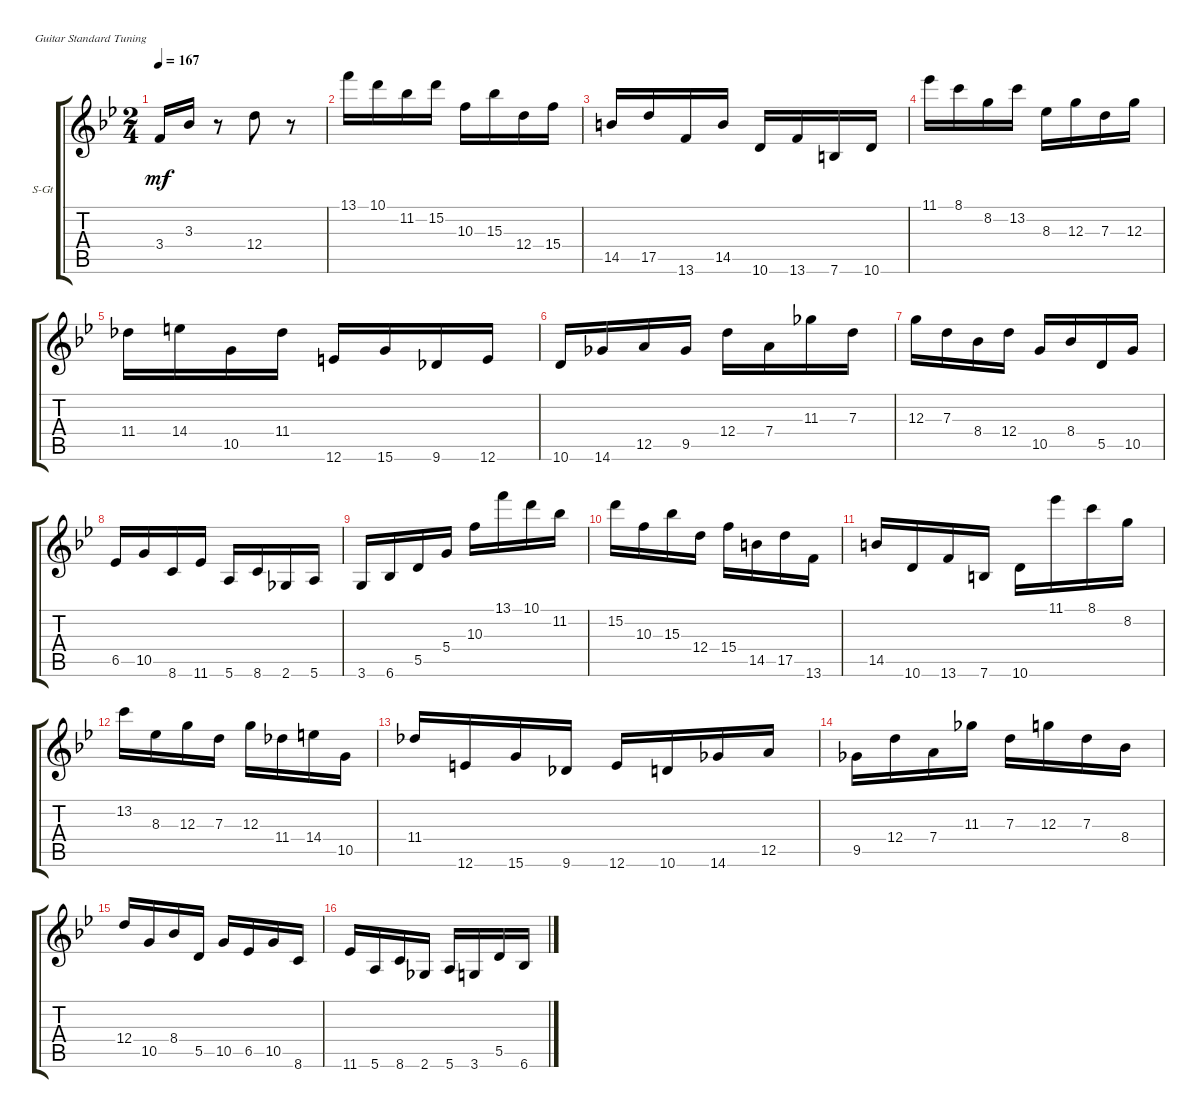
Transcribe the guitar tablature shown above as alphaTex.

\defaultSystemsLayout 4
\bracketExtendMode groupsimilarinstruments
\firstSystemTrackNameOrientation horizontal
\otherSystemsTrackNameOrientation horizontal
\track ("Steel Guitar" "S-Gt") {instrument acousticguitarsteel}
\staff {score tabs}
\tuning (E4 B3 G3 D3 A2 E2)
\ts (2 4)
\tempo 167
\clef g2
\ks bb
3.4.16{dy mf} 3.3.16 r.8 12.4.8 r.8 |
13.1.16 10.1.16 11.2.16 15.2.16 10.3.16 15.3.16 12.4.16 15.4.16 |
14.5.16 17.5.16 13.6.16 14.5.16 10.6.16 13.6.16 7.6.16 10.6.16 |
11.1.16 8.1.16 8.2.16 13.2.16 8.3.16 12.3.16 7.3.16 12.3.16 |
11.4.16 14.4.16 10.5.16 11.4.16 12.6.16 15.6.16 9.6.16 12.6.16 |
10.6.16 14.6.16 12.5.16 9.5.16 12.4.16 7.4.16 11.3.16 7.3.16 |
12.3.16 7.3.16 8.4.16 12.4.16 10.5.16 8.4.16 5.5.16 10.5.16 |
6.5.16 10.5.16 8.6.16 11.6.16 5.6.16 8.6.16 2.6.16 5.6.16 |
3.6.16 6.6.16 5.5.16 5.4.16 10.3.16 13.1.16 10.1.16 11.2.16 |
15.2.16 10.3.16 15.3.16 12.4.16 15.4.16 14.5.16 17.5.16 13.6.16 |
14.5.16 10.6.16 13.6.16 7.6.16 10.6.16 11.1.16 8.1.16 8.2.16 |
13.2.16 8.3.16 12.3.16 7.3.16 12.3.16 11.4.16 14.4.16 10.5.16 |
11.4.16 12.6.16 15.6.16 9.6.16 12.6.16 10.6.16 14.6.16 12.5.16 |
9.5.16 12.4.16 7.4.16 11.3.16 7.3.16 12.3.16 7.3.16 8.4.16 |
12.4.16 10.5.16 8.4.16 5.5.16 10.5.16 6.5.16 10.5.16 8.6.16 |
11.6.16 5.6.16 8.6.16 2.6.16 5.6.16 3.6.16 5.5.16 6.6.16
